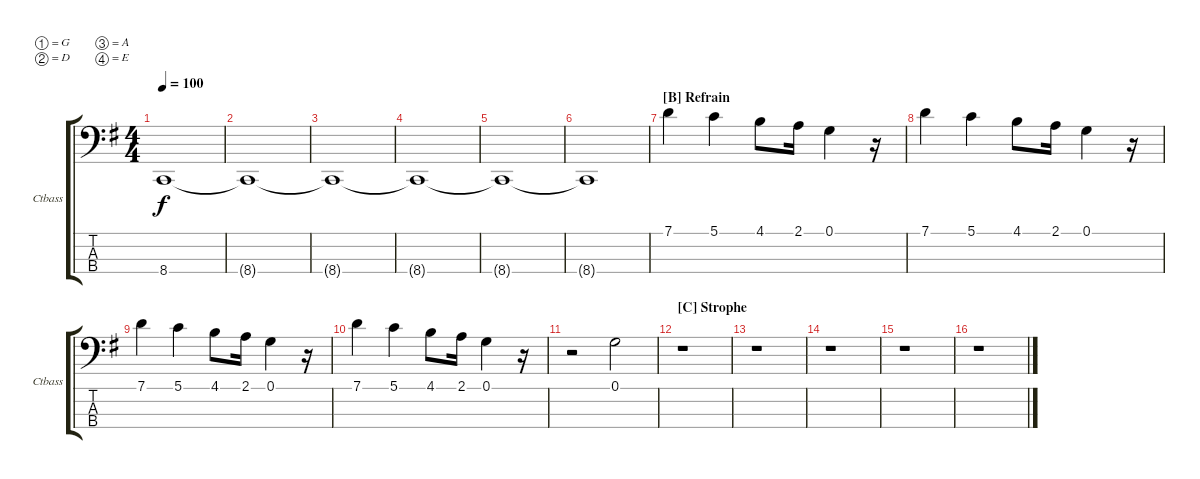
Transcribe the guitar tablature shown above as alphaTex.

\defaultSystemsLayout 4
\bracketExtendMode groupsimilarinstruments
\singleTrackTrackNamePolicy allsystems
\multiTrackTrackNamePolicy allsystems
\firstSystemTrackNameOrientation horizontal
\otherSystemsTrackNameOrientation horizontal
\track ("Contrabass" "Ctbass") {instrument contrabass}
\staff {score tabs}
\tuning (G2 D2 A1 E0)
\ts (4 4)
\tempo 100
\clef f4
\scale
0.333333
\ks g
8.4{t}.1{dy f} |
\scale
0.333333 8.4{t}.1 |
\scale
0.333333 8.4{t}.1 |
8.4{t}.1 |
8.4{t}.1 |
8.4{t}.1 |
\section ("B" "Refrain")
7.1.4 5.1.4 4.1.8 2.1.16 0.1.4 r.16 |
7.1.4 5.1.4 4.1.8 2.1.16 0.1.4 r.16 |
7.1.4 5.1.4 4.1.8 2.1.16 0.1.4 r.16 |
7.1.4 5.1.4 4.1.8 2.1.16 0.1.4 r.16 |
r.2 0.1.2 |
\section ("C" "Strophe")
r.1 |
r.1 |
r.1 |
r.1 |
r.1
